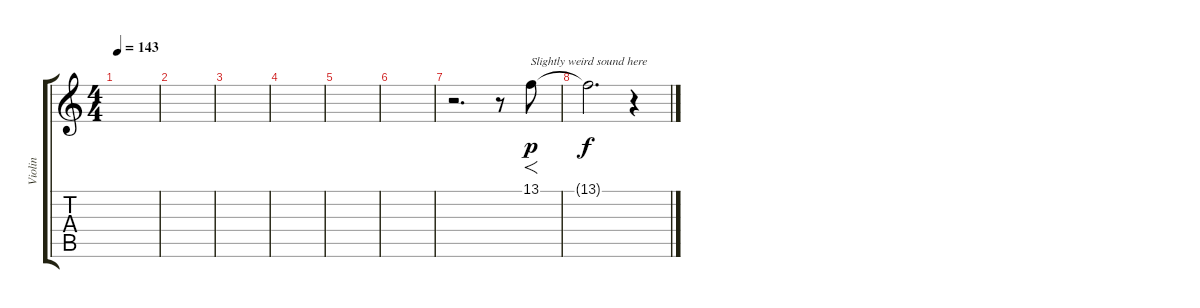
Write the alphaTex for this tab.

\track ("Violin" "Violin") {instrument violin}
\staff {score tabs}
\tuning (E4 B3 G3 D3 A2 E2) {hide}
\ts (4 4)
\tempo 143
\clef g2
\ks c
|
|
|
|
|
|
r.2{d} r.8 13.1.8{f txt "Slightly weird sound here" dy p} |
13.1{t}.2{d dy f} r.4
